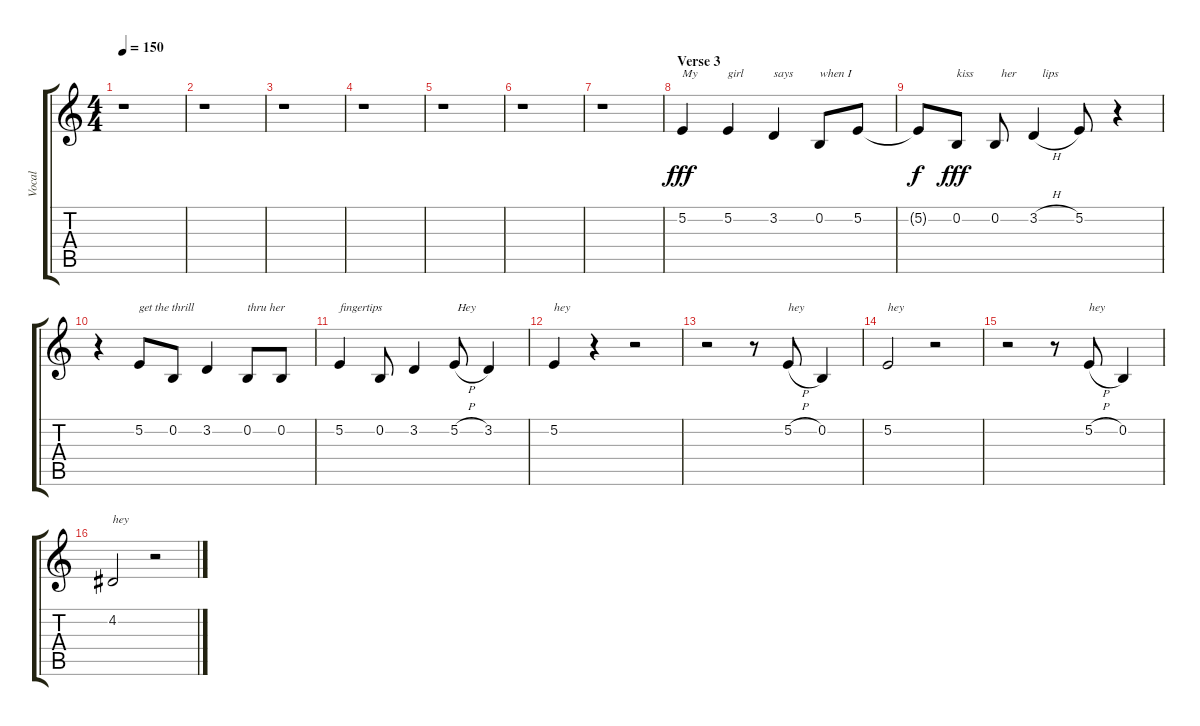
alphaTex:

\track ("Vocal" "Vocal") {instrument altosax}
\staff {score tabs}
\tuning (E4 B3 G3 D3 A2 E2) {hide}
\ts (4 4)
\tempo 150
\clef g2
\ks c
r.1{dy f} |
r.1 |
r.1 |
r.1 |
r.1 |
r.1 |
r.1 |
\section ("" "Verse 3")
5.2.4{txt "My" dy fff} 5.2.4{txt "girl"} 3.2.4{txt "says"} 0.2.8{txt "when I"} 5.2.8 |
5.2{t}.8{txt " " dy f} 0.2.8{txt "kiss" dy fff} 0.2.8{txt "  her"} 3.2{h}.4{txt "   lips"} 5.2.8 r.4 |
r.4 5.2.8{txt "get the thrill"} 0.2.8 3.2.4 0.2.8{txt "thru her"} 0.2.8{txt " "} |
5.2.4{txt "fingertips"} 0.2.8 3.2.4 5.2{h}.8{txt " Hey"} 3.2.4 |
5.2.4{txt "hey"} r.4 r.2 |
r.2 r.8 5.2{h}.8{txt "hey"} 0.2.4 |
5.2.2{txt "hey"} r.2 |
r.2 r.8 5.2{h}.8{txt "hey"} 0.2.4 |
4.2.2{txt "hey"} r.2
